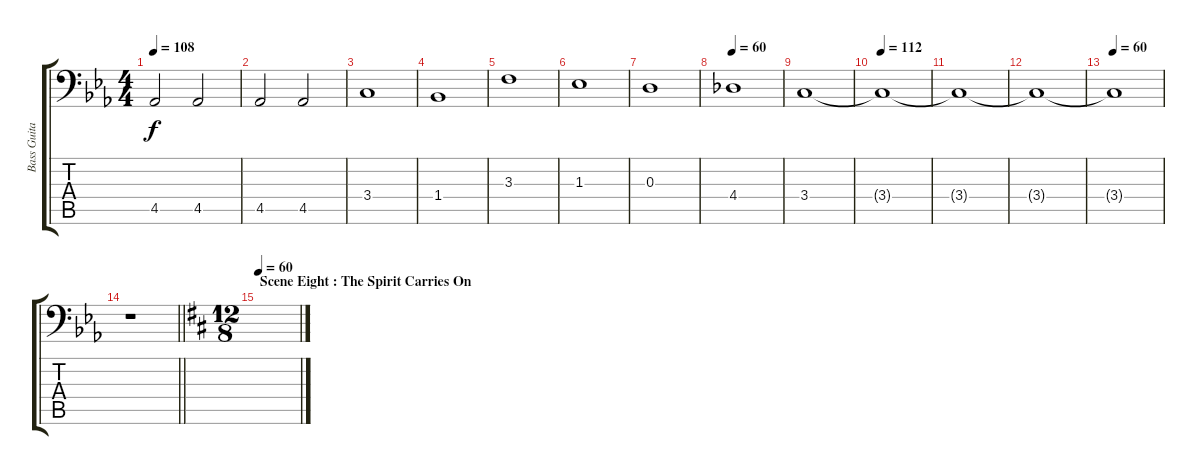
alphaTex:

\track ("Bass Guitar - John Myung" "Bass Guita") {instrument distortionguitar}
\staff {score tabs}
\tuning (C3 G2 D2 A1 E1 B0) {hide}
\ts (4 4)
\tempo 108
\clef f4
\ks eb
4.5.2{dy f} 4.5.2 |
4.5.2 4.5.2 |
3.4.1 |
1.4.1 |
3.3.1 |
1.3.1 |
0.3.1 |
\tempo 60
4.4.1 |
3.4.1 |
\tempo 112
3.4{t}.1{volume 0} |
3.4{t}.1 |
3.4{t}.1 |
\tempo 60
3.4{t}.1 |
\barLineRight lightlight
r.1 |
\ts (12 8)
\section ("" "Scene Eight : The Spirit Carries On")
\tempo 60
\ks d
